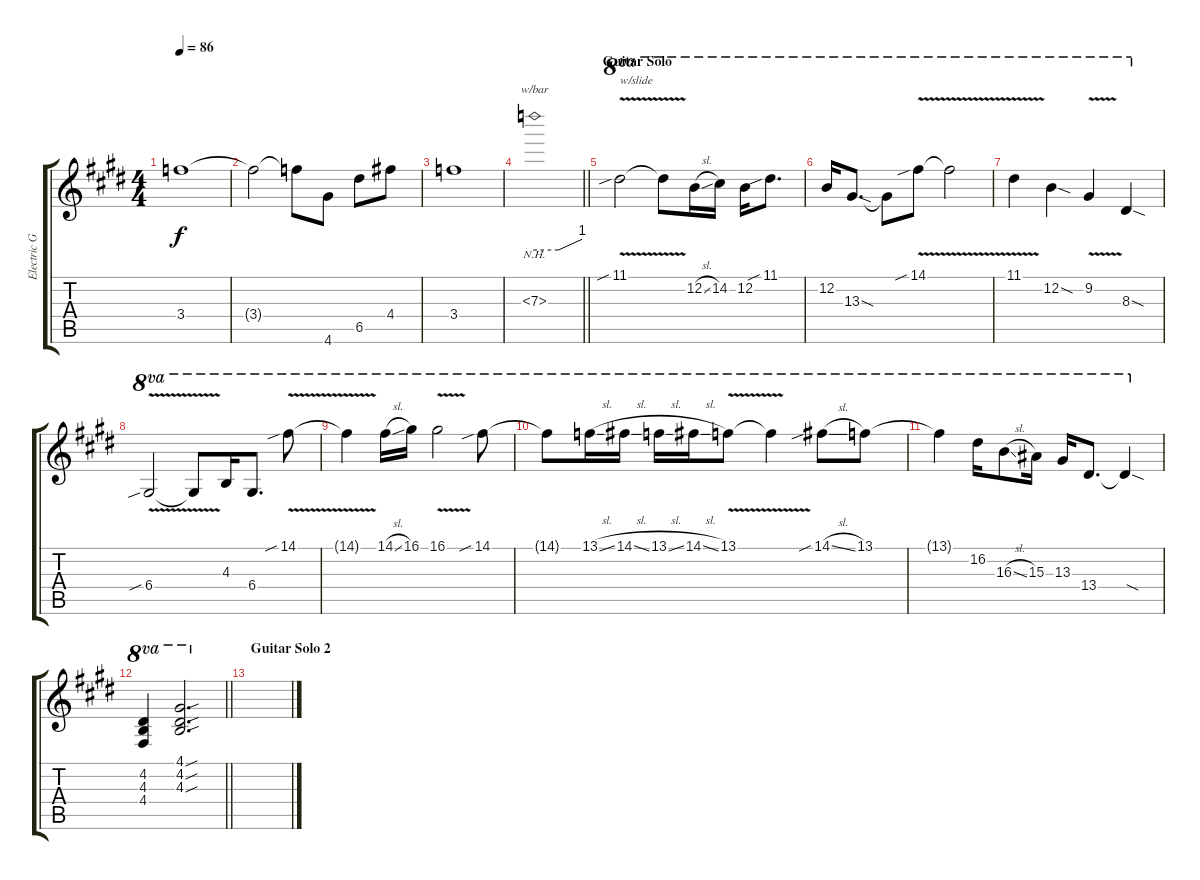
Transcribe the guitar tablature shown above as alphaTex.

\track ("Electric Gutar" "Electric G") {instrument electricguitarclean}
\staff {score tabs}
\tuning (E4 B3 G3 D3 A2 E2) {hide}
\ts (4 4)
\tempo 86
\clef g2
\ks e
3.4.1{ot 8vb dy f} |
3.4{t}.2{ot 8vb} 3.4{t}.8{ot 8vb} 4.6.8{ot 8vb} 6.5.8{ot 8vb} 4.4.8{ot 8vb} |
3.4.1{ot 8vb} |
\barLineRight lightlight
7.3{nh}.1{tbe (custom default 0 0 30 0 60 4) ot 8vb} |
\section ("" "Guitar Solo")
11.1{v sib}.2{ot 8va txt "w/slide" instrument overdrivenguitar} 11.1{t}.8{ot 8va} 12.2{sl}.16{ot 8va} 14.2.16{ot 8va} 12.2.16{ot 8va} 11.1{sib}.8{d ot 8va} |
12.2.16{ot 8va} 13.3{sod}.8{d ot 8va} 13.3{t}.8{ot 8va} 14.1{v sib}.8{ot 8va} 14.1{t}.2{ot 8va} |
11.1{v}.4{ot 8va} 12.2{sod}.4{ot 8va} 9.2{v}.4{ot 8va} 8.3{sod}.4{ot 8va} |
6.4{v sib}.2{ot 8va} 6.4{t}.8{ot 8va} 4.3.16{ot 8va} 6.4.8{d ot 8va} 14.1{v sib}.8{ot 8va} |
14.1{t}.4{ot 8va} 14.1{sl}.16{ot 8va} 16.1.16{ot 8va} 16.1{v}.2{ot 8va} 14.1{sib}.8{ot 8va} |
14.1{t}.8{ot 8va} 13.1{sl}.16{ot 8va} 14.1{sl}.16{ot 8va} 13.1{sl}.16{ot 8va} 14.1{sl}.16{ot 8va} 13.1{v}.8{ot 8va} 13.1{t}.4{ot 8va} 14.1{sib sl}.8{ot 8va} 13.1.8{ot 8va} |
13.1{t}.4{ot 8va} 16.2.16{ot 8va} 16.3{sl}.8{ot 8va} 15.3.16{ot 8va} 13.3.16{ot 8va} 13.4.8{d ot 8va} 13.4{sod t}.4{ot 8va} |
\barLineRight lightlight
(4.2 4.3 4.4).4{ot 8va} (4.1{sou} 4.2{sou} 4.3{sou}).2{d ot 8va} |
\section ("" "Guitar Solo 2")
